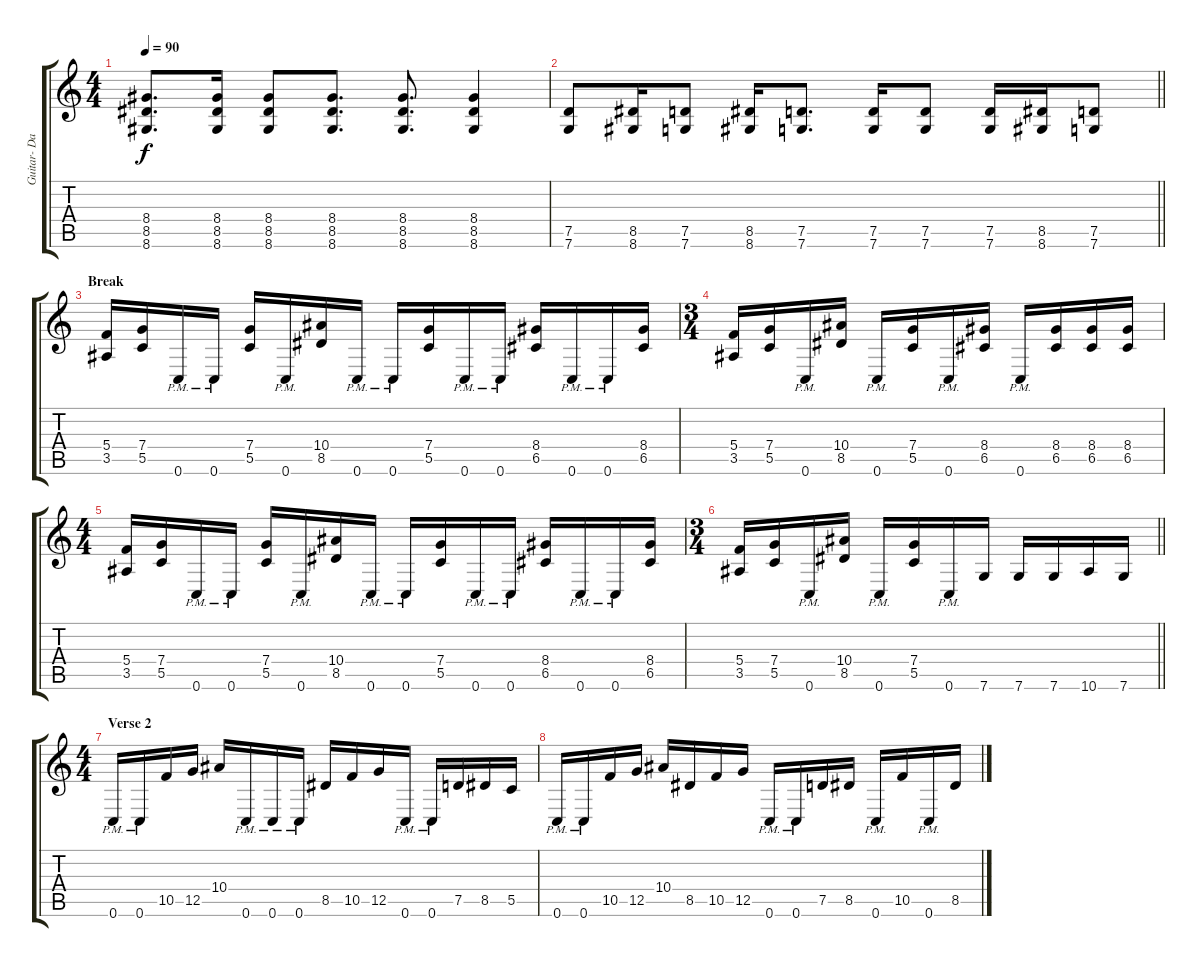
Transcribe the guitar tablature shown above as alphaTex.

\track ("Guitar- Dan Donegan" "Guitar- Da") {instrument distortionguitar}
\staff {score tabs}
\tuning (D4 A3 F3 C3 G2 C2) {hide}
\ts (4 4)
\tempo 90
\clef g2
\ks c
(8.4 8.5 8.6).8{d dy f} (8.4 8.5 8.6).16 (8.4 8.5 8.6).8 (8.4 8.5 8.6).8{d} (8.4 8.5 8.6).8{d} (8.4 8.5 8.6).4 |
\barLineRight lightlight
(7.5 7.6).8 (8.5 8.6).16 (7.5 7.6).8 (8.5 8.6).16 (7.5 7.6).8{d} (7.5 7.6).16 (7.5 7.6).8 (7.5 7.6).16 (8.5 8.6).16 (7.5 7.6).8 |
\section ("" "Break")
(5.4 3.5).16 (7.4 5.5).16 0.6{pm}.16 0.6{pm}.16 (7.4 5.5).16 0.6{pm}.16 (10.4 8.5).16 0.6{pm}.16 0.6{pm}.16 (7.4 5.5).16 0.6{pm}.16 0.6{pm}.16 (8.4 6.5).16 0.6{pm}.16 0.6{pm}.16 (8.4 6.5).16 |
\ts (3 4)
(5.4 3.5).16 (7.4 5.5).16 0.6{pm}.16 (10.4 8.5).16 0.6{pm}.16 (7.4 5.5).16 0.6{pm}.16 (8.4 6.5).16 0.6{pm}.16 (8.4 6.5).16 (8.4 6.5).16 (8.4 6.5).16 |
\ts (4 4)
(5.4 3.5).16 (7.4 5.5).16 0.6{pm}.16 0.6{pm}.16 (7.4 5.5).16 0.6{pm}.16 (10.4 8.5).16 0.6{pm}.16 0.6{pm}.16 (7.4 5.5).16 0.6{pm}.16 0.6{pm}.16 (8.4 6.5).16 0.6{pm}.16 0.6{pm}.16 (8.4 6.5).16 |
\ts (3 4)
\barLineRight lightlight
(5.4 3.5).16 (7.4 5.5).16 0.6{pm}.16 (10.4 8.5).16 0.6{pm}.16 (7.4 5.5).16 0.6{pm}.16 7.6.16 7.6.16 7.6.16 10.6.16 7.6.16 |
\ts (4 4)
\section ("" "Verse 2")
0.6{pm}.16 0.6{pm}.16 10.5.16 12.5.16 10.4.16 0.6{pm}.16 0.6{pm}.16 0.6{pm}.16 8.5.16 10.5.16 12.5.16 0.6{pm}.16 0.6{pm}.16 7.5.16 8.5.16 5.5.16 |
0.6{pm}.16 0.6{pm}.16 10.5.16 12.5.16 10.4.16 8.5.16 10.5.16 12.5.16 0.6{pm}.16 0.6{pm}.16 7.5.16 8.5.16 0.6{pm}.16 10.5.16 0.6{pm}.16 8.5.16
